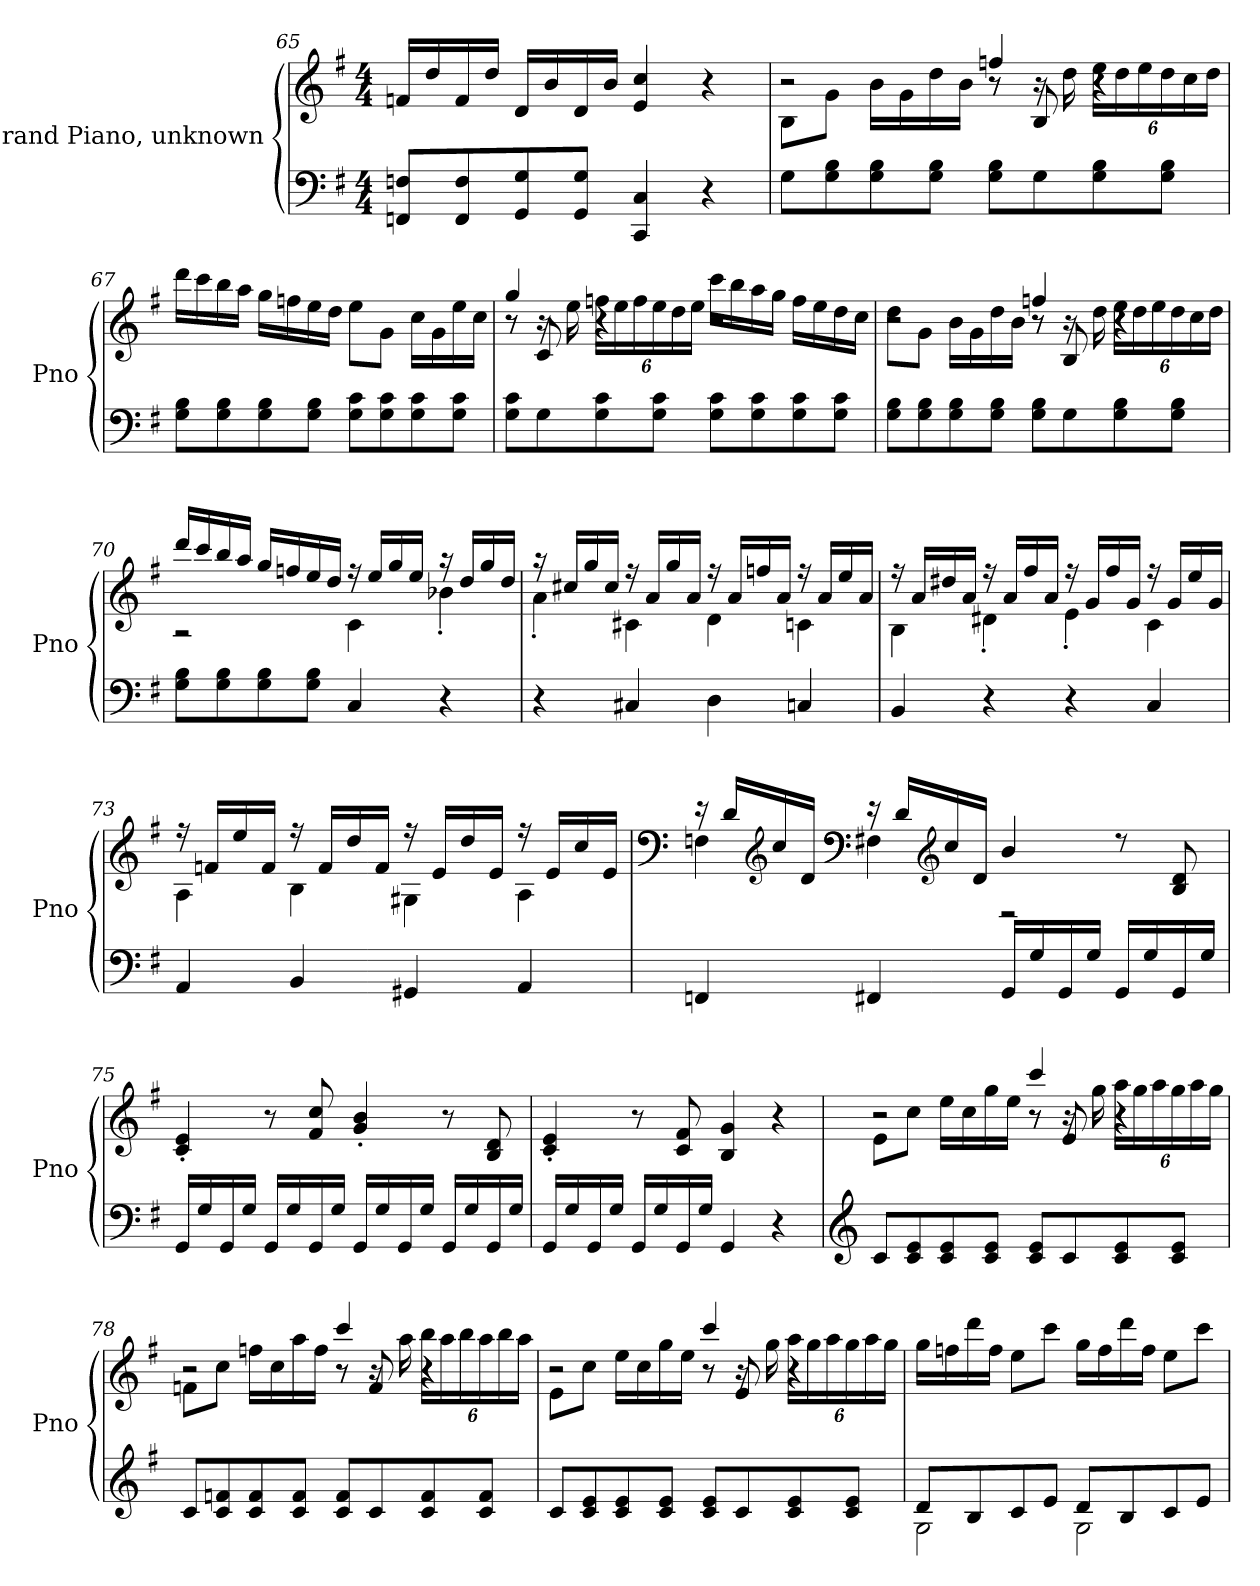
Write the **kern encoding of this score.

**kern	**kern
*part1	*part1
*staff2	*staff1
*I"Grand Piano, unknown	*
*I'Pno	*
*clefF4	*clefG2
*k[f#]	*k[f#]
*M4/4	*M4/4
=65	=65
8FFn/ 8Fn/L	16fn/LL
.	16dd/
8FF/ 8F/	16f/
.	16dd/JJ
8GG/ 8G/	16d/LL
.	16b/
8GG/ 8G/J	16d/
.	16b/JJ
4CC/ 4C/	4e/ 4cc/
4r	4r
=66	=66
*	*^
*	*	*^
8G\L	2r	8B\L	2r
8G\ 8B\	.	8g\J	.
8G\ 8B\	.	16b\LL	.
.	.	16g\	.
8G\ 8B\J	.	16dd\	.
.	.	16b\JJ	.
8G\ 8B\L	4ffn/	8r	8r
8G\	.	16r	8B/
.	.	16dd\	.
*	*	*Xbrackettup	*
8G\ 8B\	4r	24ee\LL	4r
.	.	24dd\	.
.	.	24ee\	.
8G\ 8B\J	.	24dd\	.
.	.	24cc\	.
.	.	24dd\JJ	.
*	*v	*v	*v
!!LO:LB:g=z
=67	=67
8G\ 8B\L	16ddd\LL
.	16ccc\
8G\ 8B\	16bb\
.	16aa\JJ
8G\ 8B\	16gg\LL
.	16ffn\
8G\ 8B\J	16ee\
.	16dd\JJ
8G\ 8c\L	8ee\L
8G\ 8c\	8g\J
8G\ 8c\	16cc\LL
.	16g\
8G\ 8c\J	16ee\
.	16cc\JJ
=68	=68
*	*^
*	*	*^
8G\ 8c\L	4gg/	8r	8r
8G\	.	16r	8c/
.	.	16ee\	.
8G\ 8c\	4r	24ffn\LL	4r
.	.	24ee\	.
.	.	24ff\	.
8G\ 8c\J	.	24ee\	.
.	.	24dd\	.
.	.	24ee\JJ	.
8G\ 8c\L	2r	16ccc\LL	2r
.	.	16bb\	.
8G\ 8c\	.	16aa\	.
.	.	16gg\JJ	.
8G\ 8c\	.	16ff\LL	.
.	.	16ee\	.
8G\ 8c\J	.	16dd\	.
.	.	16cc\JJ	.
!!LO:LB:g=z	!!	!!
=69	=69	=69	=69
8G\ 8B\L	2r	8dd\L	2r
8G\ 8B\	.	8g\J	.
8G\ 8B\	.	16b\LL	.
.	.	16g\	.
8G\ 8B\J	.	16dd\	.
.	.	16b\JJ	.
8G\ 8B\L	4ffn/	8r	8r
8G\	.	16r	8B/
.	.	16dd\	.
8G\ 8B\	4r	24ee\LL	4r
.	.	24dd\	.
.	.	24ee\	.
8G\ 8B\J	.	24dd\	.
.	.	24cc\	.
.	.	24dd\JJ	.
*	*	*v	*v
=70	=70	=70
8G\ 8B\L	16ddd/LL	2r
.	16ccc/	.
8G\ 8B\	16bb/	.
.	16aa/JJ	.
8G\ 8B\	16gg/LL	.
.	16ffn/	.
8G\ 8B\J	16ee/	.
.	16dd/JJ	.
4C/	16r	4c\
.	16ee/LL	.
.	16gg/	.
.	16ee/JJ	.
4r	16r	4b-X'\
.	16dd/LL	.
.	16gg/	.
.	16dd/JJ	.
!!LO:PB:g=z	!!
=71	=71	=71
4r	16r	4a'\
.	16cc#X/LL	.
.	16gg/	.
.	16cc#/JJ	.
4C#X/	16r	4c#X\
.	16a/LL	.
.	16gg/	.
.	16a/JJ	.
4D\	16r	4d\
.	16a/LL	.
.	16ffn/	.
.	16a/JJ	.
4Cn/	16r	4cn\
.	16a/LL	.
.	16ee/	.
.	16a/JJ	.
=72	=72	=72
4BB/	16r	4B\
.	16a/LL	.
.	16dd#X/	.
.	16a/JJ	.
4r	16r	4d#X'\
.	16a/LL	.
.	16ff#/	.
.	16a/JJ	.
4r	16r	4e'\
.	16g/LL	.
.	16ff#/	.
.	16g/JJ	.
4C/	16r	4c\
.	16g/LL	.
.	16ee/	.
.	16g/JJ	.
!!LO:LB:g=z	!!
=73	=73	=73
4AA/	16r	4A\
.	16fn/LL	.
.	16ee/	.
.	16f/JJ	.
4BB/	16r	4B\
.	16f/LL	.
.	16dd/	.
.	16f/JJ	.
4GG#X/	16r	4G#X\
.	16e/LL	.
.	16dd/	.
.	16e/JJ	.
4AA/	16r	4A\
.	16e/LL	.
.	16cc/	.
.	16e/JJ	.
=74	=74	=74
*	*clefF4	*
4FFn/	16r	4Fn\
.	16d/LL	.
*	*clefG2	*
.	16cc/	.
.	16d/JJ	.
*	*clefF4	*
4FF#X/	16r	4F#X\
.	16d/LL	.
*	*clefG2	*
.	16cc/	.
.	16d/JJ	.
16GG/LL	4b/	2r
16G/	.	.
16GG/	.	.
16G/JJ	.	.
16GG/LL	8r	.
16G/	.	.
16GG/	8B/ 8d/	.
16G/JJ	.	.
*	*v	*v
!!LO:LB:g=z
=75	=75
16GG/LL	4c/' 4e/'
16G/	.
16GG/	.
16G/JJ	.
16GG/LL	8r
16G/	.
16GG/	8f#/ 8cc/
16G/JJ	.
16GG/LL	4g/' 4b/'
16G/	.
16GG/	.
16G/JJ	.
16GG/LL	8r
16G/	.
16GG/	8B/ 8d/
16G/JJ	.
=76	=76
16GG/LL	4c/' 4e/'
16G/	.
16GG/	.
16G/JJ	.
16GG/LL	8r
16G/	.
16GG/	8c/ 8f#/
16G/JJ	.
4GG/	4B/ 4g/
4r	4r
=77	=77
*clefG2	*
*	*^
*	*	*^
8c/L	2r	8e\L	2r
8c/ 8e/	.	8cc\J	.
8c/ 8e/	.	16ee\LL	.
.	.	16cc\	.
8c/ 8e/J	.	16gg\	.
.	.	16ee\JJ	.
8c/ 8e/L	4ccc/	8r	8r
8c/	.	16r	8e/
.	.	16gg\	.
8c/ 8e/	4r	24aa\LL	4r
.	.	24gg\	.
.	.	24aa\	.
8c/ 8e/J	.	24gg\	.
.	.	24aa\	.
.	.	24gg\JJ	.
!!LO:LB:g=z	!!	!!
=78	=78	=78	=78
8c/L	2r	8fn\L	2r
8c/ 8fn/	.	8cc\J	.
8c/ 8f/	.	16ffn\LL	.
.	.	16cc\	.
8c/ 8f/J	.	16aa\	.
.	.	16ff\JJ	.
8c/ 8f/L	4ccc/	8r	8r
8c/	.	16r	8f/
.	.	16aa\	.
8c/ 8f/	4r	24bb\LL	4r
.	.	24aa\	.
.	.	24bb\	.
8c/ 8f/J	.	24aa\	.
.	.	24bb\	.
.	.	24aa\JJ	.
=79	=79	=79	=79
8c/L	2r	8e\L	2r
8c/ 8e/	.	8cc\J	.
8c/ 8e/	.	16ee\LL	.
.	.	16cc\	.
8c/ 8e/J	.	16gg\	.
.	.	16ee\JJ	.
8c/ 8e/L	4ccc/	8r	8r
8c/	.	16r	8e/
.	.	16gg\	.
8c/ 8e/	4r	24aa\LL	4r
.	.	24gg\	.
.	.	24aa\	.
8c/ 8e/J	.	24gg\	.
.	.	24aa\	.
.	.	24gg\JJ	.
*	*v	*v	*v
!!LO:LB:g=z
=80	=80
*^	*
8d/L	2G\	16gg\LL
.	.	16ffn\
8B/	.	16ddd\
.	.	16ff\JJ
8c/	.	8ee\L
8e/J	.	8ccc\J
8d/L	2G\	16gg\LL
.	.	16ff\
8B/	.	16ddd\
.	.	16ff\JJ
8c/	.	8ee\L
8e/J	.	8ccc\J
*v	*v	*
=	=
*-	*-
